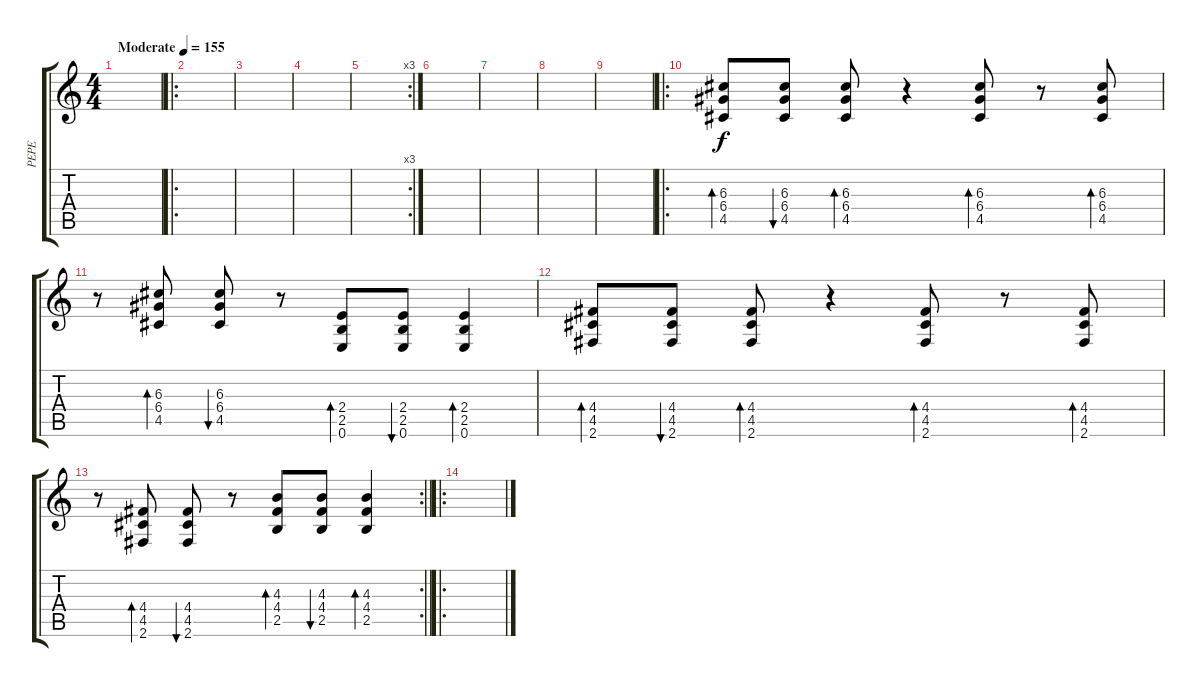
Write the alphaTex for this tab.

\track ("PEPE " "PEPE ") {instrument distortionguitar}
\staff {score tabs}
\tuning (E4 B3 G3 D3 A2 E2) {hide}
\ts (4 4)
\tempo (155 "Moderate")
\clef g2
\ks c
|
\ro
|
|
|
\rc 3
|
|
|
|
|
\ro
(6.3 6.4 4.5).8{bd 60 volume 16 instrument distortionguitar} (6.3 6.4 4.5).8{bu 60} (6.3 6.4 4.5).8{bd 60} r.4 (6.3 6.4 4.5).8{bd 60} r.8 (6.3 6.4 4.5).8{bd 60} |
r.8 (6.3 6.4 4.5).8{bd 60} (6.3 6.4 4.5).8{bu 60} r.8 (2.4 2.5 0.6).8{bd 60} (2.4 2.5 0.6).8{bu 60} (2.4 2.5 0.6).4{bd 60} |
(4.4 4.5 2.6).8{bd 60} (4.4 4.5 2.6).8{bu 60} (4.4 4.5 2.6).8{bd 60} r.4 (4.4 4.5 2.6).8{bd 60} r.8 (4.4 4.5 2.6).8{bd 60} |
\rc 2
\barLineRight lightlight
r.8 (4.4 4.5 2.6).8{bd 60} (4.4 4.5 2.6).8{bu 60} r.8 (4.3 4.4 2.5).8{bd 60} (4.3 4.4 2.5).8{bu 60} (4.3 4.4 2.5).4{bd 60} |
\ro
